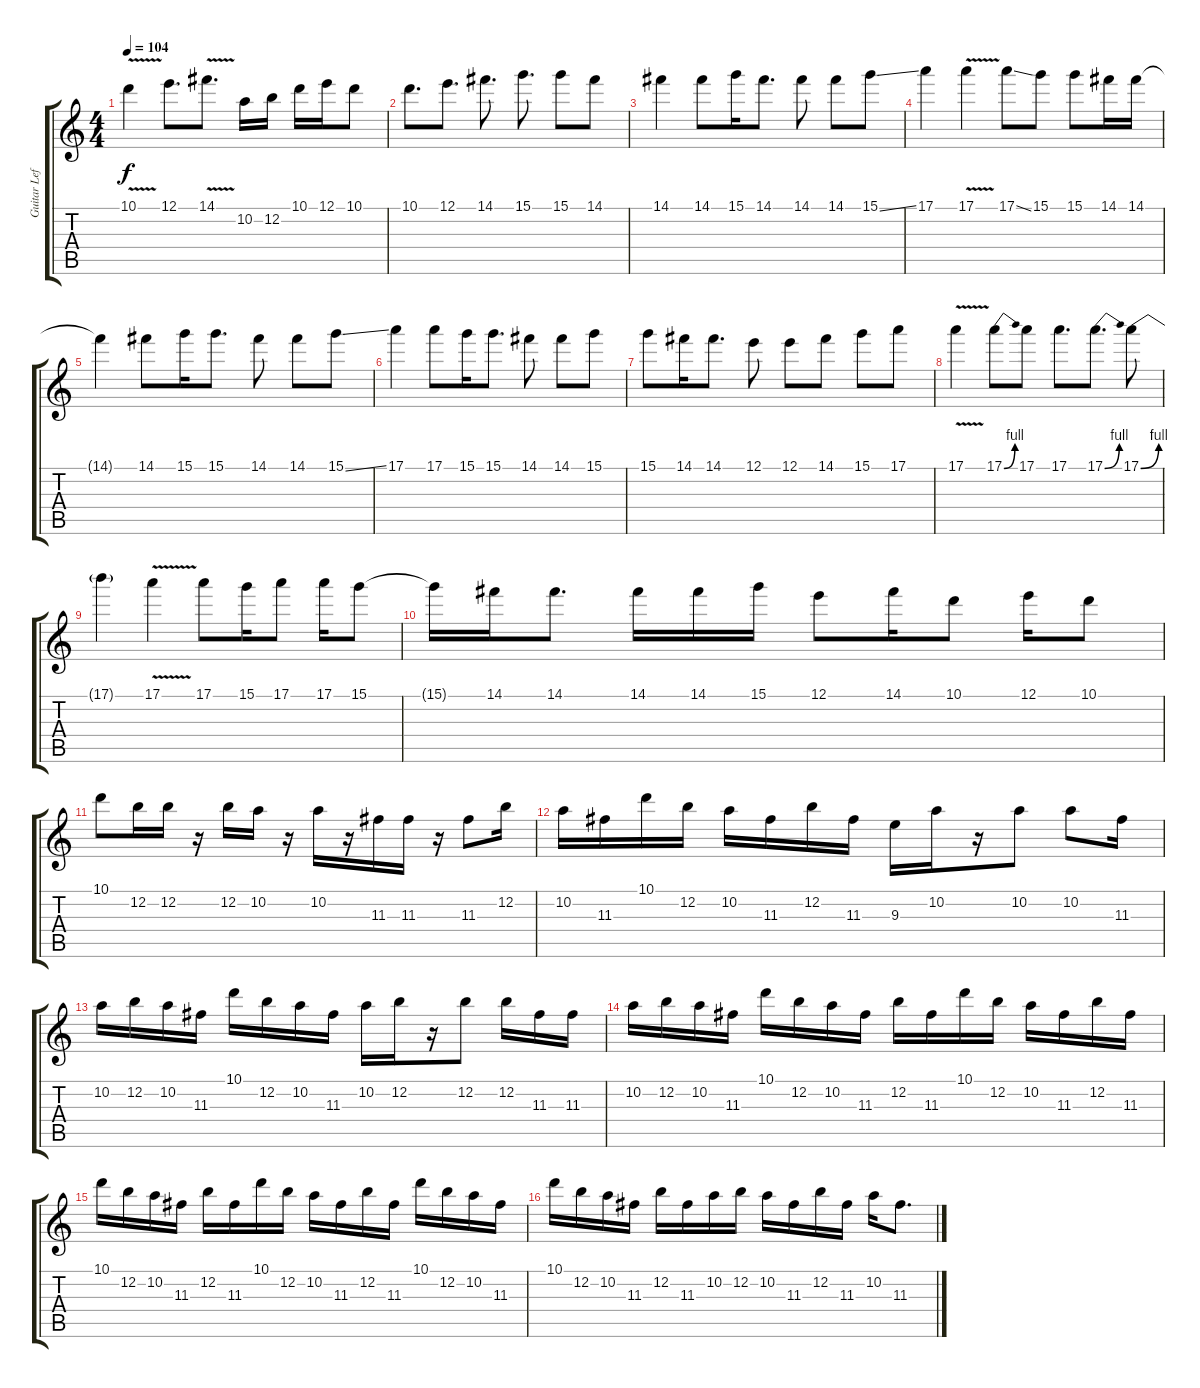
\track ("Guitar Left" "Guitar Lef") {instrument overdrivenguitar}
\staff {score tabs}
\tuning (E4 B3 G3 D3 A2 E2) {hide}
\ts (4 4)
\tempo 104
\clef g2
\ks c
10.1{v}.4{dy f} 12.1.8{d} 14.1{v}.8{d} 10.2.16 12.2.16 10.1.16 12.1.16 10.1.8 |
10.1.8{d} 12.1.8{d} 14.1.8{d} 15.1.8{d} 15.1.8 14.1.8 |
14.1.4 14.1.8 15.1.16 14.1.8{d} 14.1.8 14.1.8 15.1{ss}.8 |
17.1.4 17.1{v}.4 17.1{ss}.8 15.1.8 15.1.8 14.1.16 14.1.16 |
14.1{t}.4 14.1.8 15.1.16 15.1.8{d} 14.1.8 14.1.8 15.1{ss}.8 |
17.1.4 17.1.8 15.1.16 15.1.8{d} 14.1.8 14.1.8 15.1.8 |
15.1.8 14.1.16 14.1.8{d} 12.1.8 12.1.8 14.1.8 15.1.8 17.1.8 |
17.1{v}.4 17.1{be (bend 0 0 60 4)}.8 17.1.8 17.1.8{d} 17.1{be (bend 0 0 60 4)}.8{d} 17.1{be (bend 0 0 60 4)}.8 |
17.1{t}.4 17.1{v}.4 17.1.8 15.1.16 17.1.8 17.1.16 15.1.8 |
15.1{t}.16 14.1.16 14.1.8{d} 14.1.16 14.1.16 15.1.16 12.1.8 14.1.16 10.1.8 12.1.16 10.1.8 |
10.1.8 12.2.16 12.2.16 r.16 12.2.16 10.2.16 r.16 10.2.16 r.16 11.3.16 11.3.16 r.16 11.3.8 12.2.16 |
10.2.16 11.3.16 10.1.16 12.2.16 10.2.16 11.3.16 12.2.16 11.3.16 9.3.16 10.2.16 r.16 10.2.8 10.2.8 11.3.16 |
10.2.16 12.2.16 10.2.16 11.3.16 10.1.16 12.2.16 10.2.16 11.3.16 10.2.16 12.2.16 r.16 12.2.8 12.2.16 11.3.16 11.3.16 |
10.2.16 12.2.16 10.2.16 11.3.16 10.1.16 12.2.16 10.2.16 11.3.16 12.2.16 11.3.16 10.1.16 12.2.16 10.2.16 11.3.16 12.2.16 11.3.16 |
10.1.16 12.2.16 10.2.16 11.3.16 12.2.16 11.3.16 10.1.16 12.2.16 10.2.16 11.3.16 12.2.16 11.3.16 10.1.16 12.2.16 10.2.16 11.3.16 |
10.1.16 12.2.16 10.2.16 11.3.16 12.2.16 11.3.16 10.2.16 12.2.16 10.2.16 11.3.16 12.2.16 11.3.16 10.2.16 11.3.8{d}
